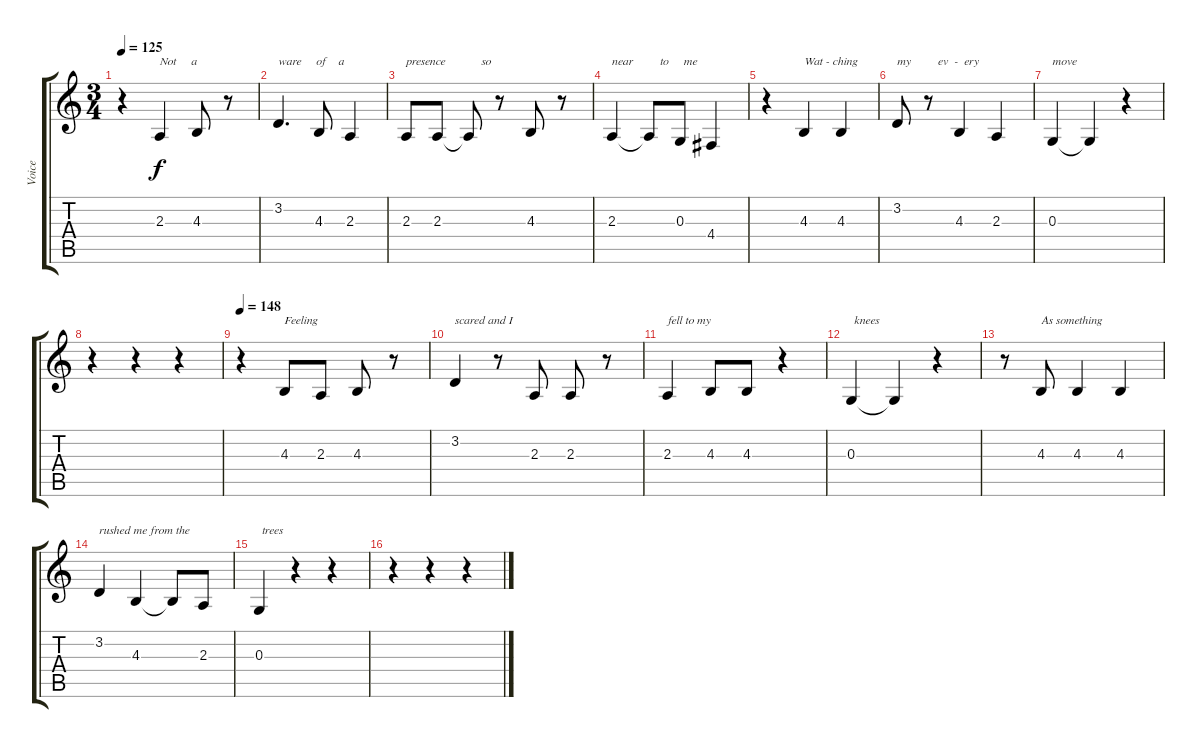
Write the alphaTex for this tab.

\track ("Voice" "Voice") {instrument electricgrandpiano}
\staff {score tabs}
\tuning (E4 B3 G3 D3 A2 E2) {hide}
\ts (3 4)
\tempo 125
\clef g2
\ks c
r.4{dy f} 2.3.4{txt "Not     a"} 4.3.8 r.8 |
3.2.4{d txt "ware     of    a "} 4.3.8 2.3.4 |
2.3.8{txt "presence            so"} 2.3.8 2.3{t}.8 r.8 4.3.8 r.8 |
2.3.4{txt "near         to     me"} 2.3{t}.8 0.3.8 4.4.4 |
r.4 4.3.4{txt "Wat - ching "} 4.3.4 |
3.2.8{txt "my         ev  -  ery "} r.8 4.3.4 2.3.4 |
0.3.4{txt "move "} 0.3{t}.4 r.4 |
r.4 r.4 r.4 |
\tempo 148
r.4 4.3.8{txt "Feeling "} 2.3.8 4.3.8 r.8 |
3.2.4{txt "scared and I "} r.8 2.3.8 2.3.8 r.8 |
2.3.4{txt "fell to my"} 4.3.8 4.3.8 r.4 |
0.3.4{txt " knees "} 0.3{t}.4 r.4 |
r.8 4.3.8{txt "As something "} 4.3.4 4.3.4 |
3.2.4{txt "rushed me from the"} 4.3.4 4.3{t}.8 2.3.8 |
0.3.4{txt " trees "} r.4 r.4 |
r.4 r.4 r.4
